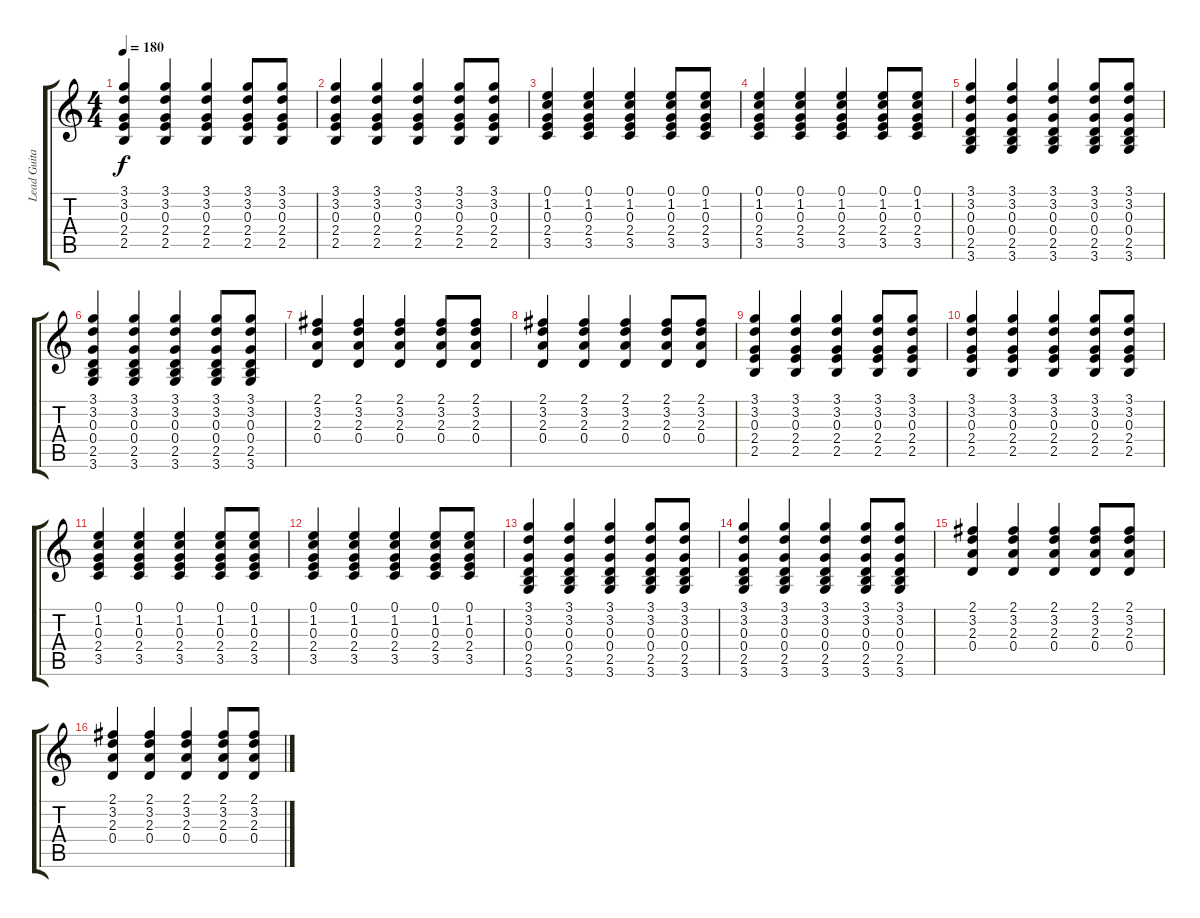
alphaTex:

\track ("Lead Guitar" "Lead Guita") {instrument acousticguitarsteel}
\staff {score tabs}
\tuning (E4 B3 G3 D3 A2 E2) {hide}
\ts (4 4)
\tempo 180
\clef g2
\ks c
(3.1 3.2 0.3 2.4 2.5).4{dy f} (3.1 3.2 0.3 2.4 2.5).4 (3.1 3.2 0.3 2.4 2.5).4 (3.1 3.2 0.3 2.4 2.5).8 (3.1 3.2 0.3 2.4 2.5).8 |
(3.1 3.2 0.3 2.4 2.5).4 (3.1 3.2 0.3 2.4 2.5).4 (3.1 3.2 0.3 2.4 2.5).4 (3.1 3.2 0.3 2.4 2.5).8 (3.1 3.2 0.3 2.4 2.5).8 |
(0.1 1.2 0.3 2.4 3.5).4 (0.1 1.2 0.3 2.4 3.5).4 (0.1 1.2 0.3 2.4 3.5).4 (0.1 1.2 0.3 2.4 3.5).8 (0.1 1.2 0.3 2.4 3.5).8 |
(0.1 1.2 0.3 2.4 3.5).4 (0.1 1.2 0.3 2.4 3.5).4 (0.1 1.2 0.3 2.4 3.5).4 (0.1 1.2 0.3 2.4 3.5).8 (0.1 1.2 0.3 2.4 3.5).8 |
(3.1 3.2 0.3 0.4 2.5 3.6).4 (3.1 3.2 0.3 0.4 2.5 3.6).4 (3.1 3.2 0.3 0.4 2.5 3.6).4 (3.1 3.2 0.3 0.4 2.5 3.6).8 (3.1 3.2 0.3 0.4 2.5 3.6).8 |
(3.1 3.2 0.3 0.4 2.5 3.6).4 (3.1 3.2 0.3 0.4 2.5 3.6).4 (3.1 3.2 0.3 0.4 2.5 3.6).4 (3.1 3.2 0.3 0.4 2.5 3.6).8 (3.1 3.2 0.3 0.4 2.5 3.6).8 |
(2.1 3.2 2.3 0.4).4 (2.1 3.2 2.3 0.4).4 (2.1 3.2 2.3 0.4).4 (2.1 3.2 2.3 0.4).8 (2.1 3.2 2.3 0.4).8 |
(2.1 3.2 2.3 0.4).4 (2.1 3.2 2.3 0.4).4 (2.1 3.2 2.3 0.4).4 (2.1 3.2 2.3 0.4).8 (2.1 3.2 2.3 0.4).8 |
(3.1 3.2 0.3 2.4 2.5).4 (3.1 3.2 0.3 2.4 2.5).4 (3.1 3.2 0.3 2.4 2.5).4 (3.1 3.2 0.3 2.4 2.5).8 (3.1 3.2 0.3 2.4 2.5).8 |
(3.1 3.2 0.3 2.4 2.5).4 (3.1 3.2 0.3 2.4 2.5).4 (3.1 3.2 0.3 2.4 2.5).4 (3.1 3.2 0.3 2.4 2.5).8 (3.1 3.2 0.3 2.4 2.5).8 |
(0.1 1.2 0.3 2.4 3.5).4 (0.1 1.2 0.3 2.4 3.5).4 (0.1 1.2 0.3 2.4 3.5).4 (0.1 1.2 0.3 2.4 3.5).8 (0.1 1.2 0.3 2.4 3.5).8 |
(0.1 1.2 0.3 2.4 3.5).4 (0.1 1.2 0.3 2.4 3.5).4 (0.1 1.2 0.3 2.4 3.5).4 (0.1 1.2 0.3 2.4 3.5).8 (0.1 1.2 0.3 2.4 3.5).8 |
(3.1 3.2 0.3 0.4 2.5 3.6).4 (3.1 3.2 0.3 0.4 2.5 3.6).4 (3.1 3.2 0.3 0.4 2.5 3.6).4 (3.1 3.2 0.3 0.4 2.5 3.6).8 (3.1 3.2 0.3 0.4 2.5 3.6).8 |
(3.1 3.2 0.3 0.4 2.5 3.6).4 (3.1 3.2 0.3 0.4 2.5 3.6).4 (3.1 3.2 0.3 0.4 2.5 3.6).4 (3.1 3.2 0.3 0.4 2.5 3.6).8 (3.1 3.2 0.3 0.4 2.5 3.6).8 |
(2.1 3.2 2.3 0.4).4 (2.1 3.2 2.3 0.4).4 (2.1 3.2 2.3 0.4).4 (2.1 3.2 2.3 0.4).8 (2.1 3.2 2.3 0.4).8 |
(2.1 3.2 2.3 0.4).4 (2.1 3.2 2.3 0.4).4 (2.1 3.2 2.3 0.4).4 (2.1 3.2 2.3 0.4).8 (2.1 3.2 2.3 0.4).8
